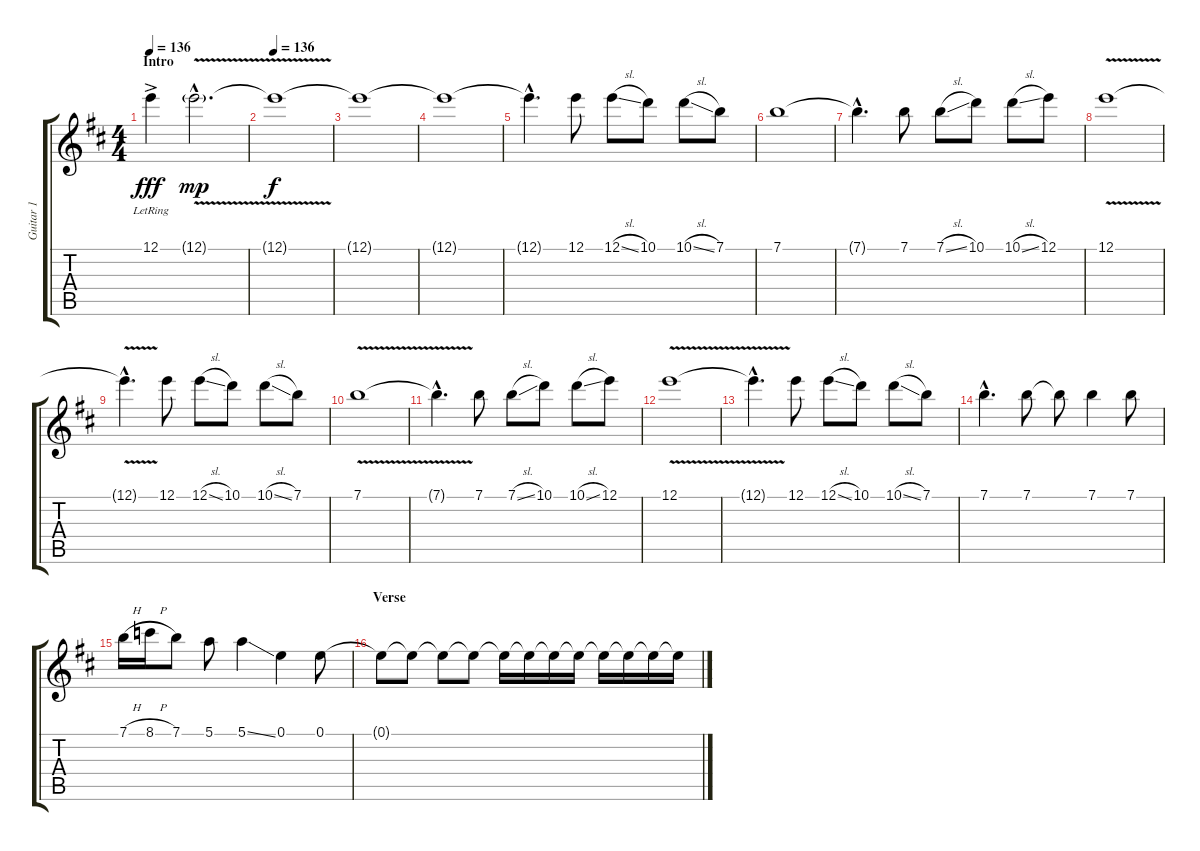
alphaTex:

\track ("Guitar 1" "Guitar 1") {instrument overdrivenguitar}
\staff {score tabs}
\tuning (E4 B3 G3 D3 A2 E2) {hide}
\ts (4 4)
\section ("" "Intro")
\tempo 136
\tempo 100
\tempo 136
\clef g2
\ks d
12.1{ac lr}.4{dy fff instrument overdrivenguitar} 12.1{v g hac}.2{d dy mp volume 15} |
\tempo 136
12.1{t}.1{dy f} |
12.1{t}.1 |
12.1{t}.1 |
12.1{hac t}.4{d} 12.1.8 12.1{sl}.8 10.1.8 10.1{sl}.8 7.1.8 |
7.1.1 |
7.1{hac t}.4{d} 7.1.8 7.1{sl}.8 10.1.8 10.1{sl}.8 12.1.8 |
12.1{v}.1 |
12.1{hac t}.4{d} 12.1.8 12.1{sl}.8 10.1.8 10.1{sl}.8 7.1.8 |
7.1{v}.1 |
7.1{hac t}.4{d} 7.1.8 7.1{sl}.8 10.1.8 10.1{sl}.8 12.1.8 |
12.1{v}.1 |
12.1{hac t}.4{d} 12.1.8 12.1{sl}.8 10.1.8 10.1{sl}.8 7.1.8 |
7.1{hac}.4{d} 7.1.8 7.1{t}.8 7.1.4 7.1.8 |
7.1{h}.16 8.1{h}.16 7.1.8 5.1.8 5.1{ss}.4 0.1.4 0.1.8 |
\section ("" "Verse")
0.1{t}.8{volume 12} 0.1{t}.8{volume 11} 0.1{t}.8{volume 10} 0.1{t}.8{volume 9} 0.1{t}.16{volume 8} 0.1{t}.16{volume 7} 0.1{t}.16{volume 6} 0.1{t}.16{volume 5} 0.1{t}.16{volume 4} 0.1{t}.16{volume 3} 0.1{t}.16{volume 2} 0.1{t}.16{volume 1}
